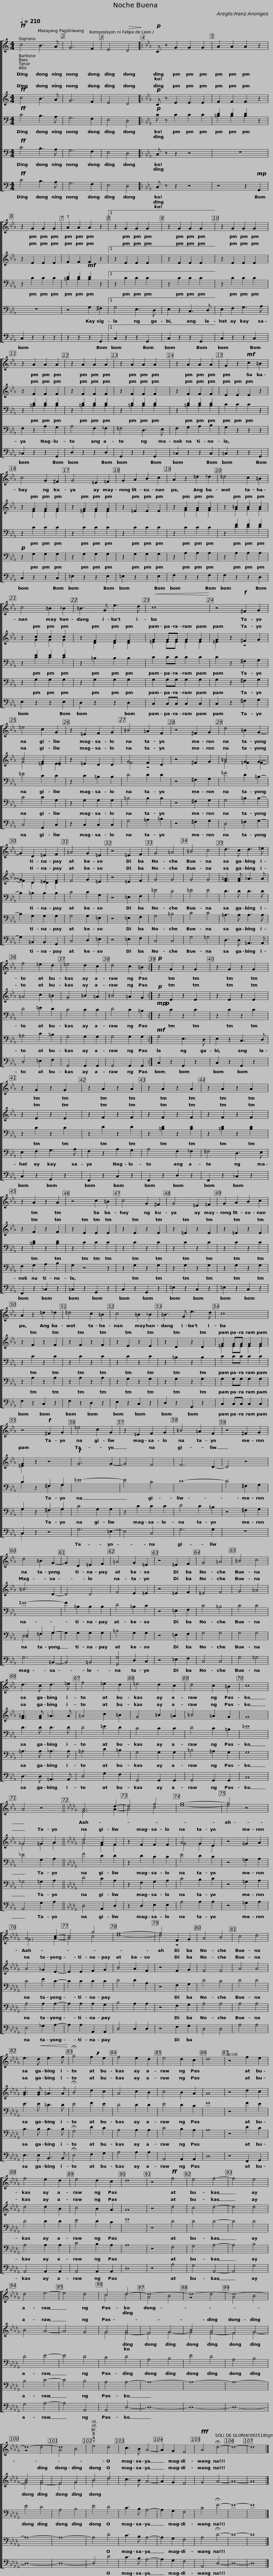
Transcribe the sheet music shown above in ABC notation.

X:1
%%score [ ( 1 2 ) ( 3 4 ) ( 5 6 ) ( 7 8 ) ( 9 10 ) ]
L:1/8
Q:1/4=210
M:4/4
I:linebreak $
K:C
V:1 treble
V:2 treble
V:3 treble
V:4 treble
V:5 bass
V:6 bass
V:7 bass
V:8 bass
V:9 bass
V:10 bass
V:1
!ff! c4 B3 A | G6 F2 | E4!>(! D4!>)! |:[K:Eb]!p! C z G2 G2 G2 | A2 A2 A2 z2 | %5
 z2 G2 G2 G2 |$ A2 A2 A2 z2 |1 z2 G2 G2 G2 | z2 G2 G2 G2 | z2 G2 G2 G2 | %10
 z2 A2 A2 A2 | z2 A2 A2 A2 |$ z2 A2 A2 A2 | z2 A2 A2 A2 | G2 z2!mf! c2 =B2 | %15
 c4 G2 ^F2 | G4 =E2 =F2 | G2 A2 B2 c2 | A2 z2 =d2 _d2 |$ =d4 c2 =B2 | %20
 c4 =B2 _B2 | =B3 G e3 d |!<(! c8!<)! | z4!f! ^F2 G2 | =e4 c2 G2 | %25
 z2 =E2 F2 G2 |$ =B4 =A2 F2 | z4 ^F2 G2 | d4 =B2 G2- | G2 D2 =E2 F2 | %30
 =A4 G2 =E2 | z4 =E2 F2 | G4 =A4 | =B4 c4 |$ d3 c d3 =e | %35
 f4 =e2 d2 | =e4 d2 c2 | d4 c2 =B2 :|!p! z2 G2 z2 G2 | z2 G2 z2 G2 | %40
 z2 G2 z2 G2 |$ z2 A2 z2 A2 | z2 A2 z2 A2 | z2 A2 z2 A2 | z2 A2 z2 A2 | %45
 z4 c2 =B2 | c4 G2 ^F2 | G4 =E2 =F2 |$ G2 A2 B2 c2 | A2 z2 =d2 _d2 | %50
 =d4 c2 =B2 | c4 =B2 _B2 | =B3 G e3 d | c8 | z4!f! ^F2 G2 |$ %55
 =e4 c2 G2 | z2 =E2 F2 G2 | =B4 =A2 F2 | z4 ^F2 G2 | d4 =B2 G2- | %60
 G2 D2 =E2 F2 | =A4 G2 =E2 |$ z4 =E2 F2 | G4 =A4 | =B4 c4 | %65
 d3 c d3 =e | f4 =e2 d2 | =e4 d2 c2 | d4 c2 =B2 | c8 |$ %70
 A4 z4 ||[K:Db] A6 d2- | d4 f4 | g8- | g4 z4 | %75
 A6 c2- | c4 g4 |$ f8- | f4 F2 G2 | A4 B4 | %80
 c4 d4 | e3!<(! d e3 f!<)! | !fermata!g4 !breath!f2 e2 | f4 e2 d2 | e4 d2 c2 |$ %85
 d8 | z4 f2 e2 | f4 e2 d2 | e4 d2 c2 | d8 | %90
 z4!ff! f4 | e4 f4- | f4 e4 | d4 e4- |$ e4 d4 | %95
 c4 d4- | d8- | d8- | d8- | d8- | %100
 d8 |$ e4 d4 | c3 B A4- | A2 G2 F4 |!fff! A4 !fermata!d4- | %105
 d8- | d8 |] %107
V:2
 x8 | x8 | x8 |:[K:Eb] x8 | x8 | %5
 x8 |$ x8 |1 x8 | x8 | x8 | %10
 x8 | x8 |$ x8 | x8 | x8 | %15
 x8 | x8 | x8 | x8 |$ x8 | %20
 x8 | x8 | x8 | x8 | x8 | %25
 x8 |$ x8 | x8 | x8 | x8 | %30
 x8 | x8 | x8 | x8 |$ x8 | %35
 x8 | x8 | x8 :| x8 | x8 | %40
 x8 |$ x8 | x8 | x8 | x8 | %45
 x8 | x8 | x8 |$ x8 | x8 | %50
 x8 | x8 | x8 | x8 | x8 |$ %55
 x8 | x8 | x8 | x8 | x8 | %60
 x8 | x8 |$ x8 | x8 | x8 | %65
 x8 | x8 | x8 | x8 | x8 |$ %70
 x8 ||[K:Db] F6 A2- | A4 c4 | e8- | e4 z4 | %75
 G6 A2- | A4 c4 |$ d8- | d4 z4 | x8 | %80
 x8 | x8 | x8 | x8 | x8 |$ %85
 x8 | x8 | x8 | x8 | x8 | %90
 x8 | x8 | x8 | x8 |$ x8 | %95
 c4 d4 | A4 B4 | z4 d4 | A4 B4 | z4 d4 | %100
 A4 B4 |$ x8 | x8 | x8 | x8 | %105
 x8 | x8 |] %107
V:3
!ff! c4 B3 A | G6 F2 | E4 D4 |:[K:Eb]!p! C z E2 E2 E2 | F2 F2 F2 z2 | %5
 z2 E2 E2 E2 |$ F2 F2 F2 z2 |1 z2 E2 E2 E2 | z2 E2 E2 E2 | z2 E2 E2 E2 | %10
 z2 F2 F2 F2 | z2 F2 F2 F2 |$ z2 F2 F2 F2 | z2 F2 F2 F2 | E2 E2 E2 z2 | %15
 z2 G2 G2 G2 | z2 G2 G2 G2 | z2 =E2 E2 E2 | z2 A2 A2 A2 |$ z2 =B2 B2 B2 | %20
 z2 c2 c2 c2 | z2 F2 F2 F2 | G2 GG G2 G2 | G2 z2 ^F2 G2 | c4 G2 =E2 | %25
 z2 =E2 D2 D2 |$ G4 F2 D2 | z4 ^F2 G2 | =B4 G2 G2- | G2 D2 =E2 F2 | %30
 F4 G2 =E2 | z4 =E2 F2 | G4 G4 | G4 G4 |$ [F=A]3 [FA] _A3 A | %35
 =A4 c2 =B2 | G4 =B2 =A2 | =B4 =A2 G2 :|!p! z2 E2 z2 E2 | z2 E2 z2 E2 | %40
 z2 E2 z2 E2 |$ z2 F2 z2 F2 | z2 F2 z2 F2 | z2 F2 z2 F2 | z2 F2 z2 F2 | %45
 z2 E2 E2 E2 | z2 E2 z2 E2 | z2 =E2 z2 E2 |$ z2 =E2 z2 E2 | z2 F2 z2 F2 | %50
 z2 F2 z2 F2 | z2 E2 z2 E2 | z2 D2 z2 D2 | G2 GG G2 G2 | G2 z2 z4 |$ %55
!f! G6 G2- | G4 F4 | F6 D2- | D4 z4 | =B6 D2- | %60
 D4 D4 | F4 E2 =E2 |$ z4 =E2 F2 | =E4 F4 | G4 =A4 | %65
 [F=A]3 [FA] _A3 A | =A4 c2 =B2 | G4 =B2 =A2 | =B4 =A2 G2 | G8 |$ %70
 _G4 =G2 A2 ||[K:Db] d4 A2 F2 | z2 F2 F2 F2 | A4 G2 E2 | z4 =G2 A2 | %75
 A4 _G2 E2- | E2 E2 F2 G2 |$ B4 A2 F2 | z4 F2 G2 | F4 F4 | %80
 A4 A4 | [GB]3 [GB] =A3 A | !fermata!B4 d2 c2 | A4 c2 B2 | c4 B2 A2 |$ %85
 A8 | z4 d2 c2 | d4 d2 B2 | c4 B2 A2 | A8 | %90
 z4 d4 | c4 d4- | d4 d4 | B4 A4- |$ A4 G4 | %95
 G4 A4 | F4 G4 | B4 A4 | F4 G4 | B4 A4 | %100
 F4 G4 |$ B4 d4 | c3 B A4- | A2 G2 F4 | G4 A4- | %105
 A8- | A8 |] %107
V:4
 x8 | x8 | x8 |:[K:Eb] x8 | x8 | %5
 x8 |$ x8 |1 x8 | x8 | x8 | %10
 x8 | x8 |$ x8 | x8 | x8 | %15
 z2 E2 E2 E2 | z2 =E2 E2 E2 | x8 | z2 F2 F2 F2 |$ z2 G2 G2 G2 | %20
 z2 G2 G2 G2 | z2 D2 D2 D2 | =E2 EE E2 E2 | =E2 z2 z4 | G4 =E2 E2 | %25
 x8 |$ F4 z4 | x8 | G4 =F2 F2- | F2 D2 D2 D2 | %30
 x8 | x8 | x8 | x8 |$ x8 | %35
 x8 | x8 | x8 :| x8 | x8 | %40
 x8 |$ x8 | x8 | x8 | x8 | %45
 x8 | x8 | x8 |$ x8 | x8 | %50
 x8 | x8 | x8 | =E2 EE E2 E2 | =E2 z2 z4 |$ %55
 x8 | x8 | x8 | x8 | x8 | %60
 x8 | x8 |$ x8 | x8 | x8 | %65
 x8 | x8 | x8 | x8 | x8 |$ %70
 _G4 =G2 A2 ||[K:Db] A4 F2 F2 | x8 | G4 G2 E2 | x8 | %75
 x8 | x8 |$ x8 | x8 | x8 | %80
 x8 | x8 | x8 | x8 | x8 |$ %85
 x8 | x8 | x8 | x8 | x8 | %90
 x8 | x8 | x8 | x8 |$ x8 | %95
 G4 F4- | F4 G4- | G4 F4- | F4 G4- | G4 F4- | %100
 F4 G4 |$ B4 d4 | x8 | x8 | x8 | %105
 x8 | x8 |] %107
V:5
!ff! C4 B,3 A, | G,6 F,2 | E,4 D,4 |:[K:Eb]!p! C z C2 C2 C2 | D2 D2 D2 z2 | %5
 z2 C2 C2 C2 |$ D2 D2!mf! D2 z2 |1 z2 C2 C2 C2 | z2 C2 C2 C2 | z2 C2 C2 C2 | %10
 z2 D2 D2 D2 | z2 D2 D2 D2 |$ z2 D2 D2 D2 | z2 D2 D2 D2 | C2 C2 C2 z2 | %15
 z2 C2 C2 C2 | z2 C2 C2 C2 | z2 C2 C2 C2 | z2 C2 C2 C2 |$ z2 F2 F2 F2 | %20
 z2 E2 E2 E2 | z2 =B,2 B,2 B,2 | C2 CC C2 C2 | C2 z2 ^F,2 G,2 | =E4 C2 C2 | %25
 z2 C2 =B,2 B,2 |$ D4 D2 D2 | z4 ^F,2 G,2 | =F4 D2 =B,2- | B,2 =B,2 B,2 B,2 | %30
 C4 C2 G,2 | z4 =E,2 F,2 | =E4 D4 | =E4 E4 |$ D3 D D3 D | %35
 D4 =E2 D2 | C4 C2 C2 | D4 C2 =B,2 :|!mp!!p! z2 C2 z2 C2 | z2 C2 z2 C2 | %40
 z2 C2 z2 C2 |$ z2 D2 z2 D2 | z2 [=B,D]2 z2 [B,D]2 | z2 [=B,D]2 z2 [B,D]2 | z2 [=B,D]2 z2 [B,D]2 | %45
 z2 C2 C2 C2 | z2 C2 z2 C2 | z2 C2 z2 C2 |$ z2 C2 z2 C2 | z2 C2 z2 C2 | %50
 z2 C2 z2 C2 | z2 C2 z2 C2 | z2 =B,2 z2 B,2 | C2 CC C2 C2 | C2 z2 ^F,2 G,2 |$ %55
 =E8- | E4 C4 | D8- | D4 ^F,2 G,2 | =F8- | %60
 F2 =B,2 B,2 B,2 | D4 =B,2 C2 |$ z4 =E,2 F,2 | C4 =B,4 | C4 C4 | %65
 D3 D D3 D | D4 =E2 D2 | C4 C2 C2 | D4 C2 =B,2 | =E8 |$ %70
 _E4 G,2 A,2 ||[K:Db] F4 D2 D2 | z2 D2 C2 C2 | E4 D2 C2 | z4 =G,2 A,2 | %75
 C4 E2 C2- | C2 C2 C2 C2 |$ D4 D2 A,2 | z4 F,2 G,2 | D4 C4 | %80
 D4 D4 | E3 E =D3 D | E4 F2 E2 | D4 D2 D2 | E4 D2 C2 |$ %85
 F8 | z4 F2 E2 | D4 D2 D2 | E4 D2 C2 | F8 | %90
 z4 D4 | D4 D4- | D4 D4 | D4 E4- |$ E4 D4 | %95
 C4 D4 | A,4 B,4 | E4 D4 | A,4 B,4 | E4 D4 | %100
 A,4 B,4 |$ E4 D4 | C3 B, A,4- | A,2 G,2 F,4 | C4 !fermata!F4- | %105
 F8- | F8 |] %107
V:6
 x8 | x8 | x8 |:[K:Eb] x8 | =B,2 B,2 B,2 z2 | %5
 x8 |$ =B,2 B,2 B,2 z2 |1 x8 | x8 | x8 | %10
 z2 =B,2 B,2 B,2 | z2 =B,2 B,2 B,2 |$ z2 =B,2 B,2 B,2 | z2 =B,2 B,2 B,2 | x8 | %15
 x8 | x8 | x8 | x8 |$ z2 D2 D2 D2 | %20
 z2 C2 C2 C2 | x8 | x8 | x8 | x8 | %25
 x8 |$ x8 | x8 | x8 | x8 | %30
 x8 | x8 | x8 | x8 |$ x8 | %35
 x8 | x8 | x8 :| x8 | x8 | %40
 x8 |$ x8 | x8 | x8 | x8 | %45
 x8 | x8 | x8 |$ x8 | x8 | %50
 x8 | x8 | x8 | x8 | C2 z2 ^F,2 G,2 |$ %55
 x8 | x8 | x8 | x8 | x8 | %60
 x8 | x8 |$ x8 | x8 | x8 | %65
 x8 | x8 | x8 | x8 | x8 |$ %70
 x8 ||[K:Db] x8 | x8 | x8 | x8 | %75
 x8 | x8 |$ x8 | x8 | x8 | %80
 x8 | x8 | x8 | x8 | x8 |$ %85
 x8 | x8 | x8 | x8 | x8 | %90
 x8 | x8 | x8 | x8 |$ x8 | %95
 x8 | x8 | x8 | x8 | x8 | %100
 x8 |$ x8 | x8 | x8 | x8 | %105
 x8 | x8 |] %107
V:7
!ff! C4 B,3 A, | G,6 F,2 | E,4 D,4 |:[K:Eb] C, z z2 z4 | z8 | %5
 z8 |$ z4 G,2 ^F,2 |1 G,4 E,3 D, | E,2 z2 C,3 D, | E,2 F,2 G,3 A, | %10
 F,2 z2 A,2 G,2 | A,4 F,2 _F,2 |$ =F,4 D,3 E, | F,2 G,2 A,2 B,2 | G,2 z2 z2 z2 | %15
!p! z2 G,2 G,2 G,2 | z2 G,2 G,2 G,2 | z2 G,2 G,2 G,2 | z2 A,2 A,2 A,2 |$ z2 A,2 A,2 A,2 | %20
 z2 G,2 G,2 G,2 | z2 G,2 G,2 G,2 | G,2 G,G, G,2 G,2 | G,2 z2 ^F,2 G,2 | C4 C2 G,2 | %25
 z2 G,2 G,2 G,2 |$ =B,4 B,2 B,2 | z4 ^F,2 G,2 | G,4 =B,2 B,2- | B,2 G,2 G,2 G,2 | %30
 G,4 G,2 =E,2 | z4 =E,2 F,2 | G,4 =B,4 | C4 C4 |$ =A,3 A, A,3 A, | %35
 =A,4 C2 =B,2 | G,4 G,2 G,2 | G,4 G,2 G,2 :|!mf! G,4 E,3 D, | E,2 z2 C,3 D, | %40
 E,2 F,2 G,3 A, |$ F,2 z2 A,2 G,2 | A,4 F,2 _F,2 | =F,4 D,3 E, | F,2 G,2 A,2 B,2 | %45
 G,2 z4 z2 | z2 G,2 z2 G,2 | z2 G,2 z2 G,2 |$ z2 G,2 z2 G,2 | z2 A,2 z2 A,2 | %50
 z2 A,2 z2 A,2 | z2 G,2 z2 G,2 | z2 G,2 z2 G,2 | G,2 G,G, G,2 G,2 | G,2 z2 ^F,2 G,2 |$ %55
 C4 G,2 G,2 | z2 C2 C2 C2 | D4 C2 =B,2 | z4 ^F,2 G,2 | =D,4 =F,2 G,2- | %60
 G,2 G,2 G,2 G,2 | =B,4 G,2 G,2 |$ z4 =E,2 F,2 | G,4 G,4 | G,4 G,4 | %65
 =A,3 A, _A,3 A, | =A,4 C2 =B,2 | G,4 G,2 G,2 | =B,4 =A,2 G,2 | G,8 |$ %70
 _G,4 =G,2 A,2 ||[K:Db] D4 C2 A,2 | z2 F,2 G,2 A,2 | C4 B,2 C2 | z4 =G,2 A,2 | %75
 A,4 A,2 A,2- | A,2 A,2 A,2 G,2 |$ B,4 A,2 A,2 | z4 F,2 G,2 | A,4 A,4 | %80
 A,4 A,4 | B,3 B, B,3 B, | !fermata!G,4 D2 C2 | A,4 A,2 A,2 | C4 B,2 A,2 |$ %85
 A,8 | z4 D2 C2 | A,4 A,2 A,2 | C4 B,2 A,2 | A,8 | %90
 z4 F,4 | G,4 A,4- | A,4 B,4 | B,4 C4- |$ C4 B,4 | %95
 A,4 A,4- | A,8- | A,8- | A,8- | A,8- | %100
 A,8- |$ A,4 D4 | C3 B, A,4- | A,2 G,2 F,4 | A,4 !fermata!D4- | %105
 D8- | D8 |] %107
V:8
 x8 | x8 | x8 |:[K:Eb] x8 | x8 | %5
 x8 |$ x8 |1 x8 | x8 | x8 | %10
 x8 | x8 |$ x8 | x8 | x8 | %15
 x8 | x8 | x8 | x8 |$ x8 | %20
 x8 | x8 | x8 | x8 | x8 | %25
 x8 |$ x8 | x8 | x8 | x8 | %30
 x8 | x8 | x8 | x8 |$ x8 | %35
 x8 | x8 | x8 :| x8 | x8 | %40
 x8 |$ x8 | x8 | x8 | x8 | %45
 x8 | x8 | x8 |$ x8 | x8 | %50
 x8 | x8 | x8 | x8 | G,2 z2 ^F,2 G,2 |$ %55
 x8 | x8 | x8 | x8 | D,4 =F,2 G,2 | %60
 x8 | x8 |$ x8 | x8 | x8 | %65
 x8 | x8 | x8 | x8 | x8 |$ %70
 x8 ||[K:Db] x8 | x8 | x8 | x8 | %75
 x8 | x8 |$ x8 | x8 | x8 | %80
 x8 | x8 | x8 | x8 | x8 |$ %85
 x8 | x8 | x8 | x8 | x8 | %90
 x8 | x8 | x8 | x8 |$ x8 | %95
 x8 | x8 | x8 | x8 | x8 | %100
 x8 |$ x8 | x8 | x8 | x8 | %105
 x8 | x8 |] %107
V:9
!ff! C4 B,3 A, | G,6 F,2 | E,4 D,4 |:[K:Eb] C, z z2 z4 | z4 z2!mp! G,,2 | %5
 C,2 z2 z2 z2 |$ z2 z2 z2 G,,2 |1 C,2 z2 z2 G,,2 | C,2 z2 z2 G,,2 | C,2 z2 z2 C,2 | %10
 _C,2 z2 z2 G,,2 | D,2 z2 z2 D,2 |$ G,,2 z2 z2 G,,2 | _C,2 z2 z2 C,2 | =C,2 z2 z2 G,,2 | %15
 C,2 z2 z2 C,2 | =E,2 z2 z2 E,2 | =E,2 z2 z2 E,2 | F,2 z2 z2 F,2 |$ F,2 z2 z2 D,2 | %20
 E,2 z2 z2 E,2 | D,2 z2 z2 D,2 | C,2 C,C, C,2 C,2 | C,2 z2 ^F,2 G,2 | C,4 G,,2 C,2 | %25
 z2 C,2 C,2 C,2 |$ G,4 =A,2 =B,2 | z4 ^F,2 G,2 | D,4 =F,2 G,2- | G,2 =B,,2 B,,2 G,,2 | %30
 C,4 D,2 =E,2 | z4 =E,2 F,2 | C,4 C,4 | G,4 =G,4 |$ D,3 D, =A,,3 A,, | %35
 D,4 =E,2 F,2 | G,,4 G,,2 G,,2 | G,,4 G,,2 G,,2 :| C,2 z2 G,,2 z2 | C,2 z2 G,,2 z2 | %40
 C,2 z2 G,,2 z2 |$ F,,2 z2 C,2 z2 | F,,2 z2 D,2 z2 | F,,2 z2 _C,2 z2 | F,,2 z2 _C,2 z2 | %45
 =C,2 z2 G,,2 z2 | C,2 z2 G,,2 z2 | =E,2 z2 C,2 z2 |$ =E,2 z2 C,2 z2 | F,2 z2 C,2 z2 | %50
 F,2 z2 D,2 z2 | E,2 z2 C,2 z2 | D,2 z2 G,,2 z2 | C,2 C,C, C,2 C,2 | C,2 z2 z4 |$ %55
 G,6 =E,2- | E,4 C,4 | G,6 G,2 | z8 | G,6 =B,,2- | %60
 B,,4 =B,,4 | [G,,G,]4 D,2 C,2 |$ z4 =E,2 F,2 | C,4 C,4 | G,4 =G,4 | %65
 D,3 D, =A,,3 A,, | D,4 G,2 F,2 | G,,4 G,,2 G,,2 | G,,4 G,,2 G,,2 | C,8 |$ %70
 A,,4 G,2 A,2 ||[K:Db] D,4 A,,2 D,2 | z2 D,2 E,2 E,2 | A,4 A,2 A,2 | z4 =G,2 A,2 | %75
 E,4 _G,2 A,2- | A,2 A,2 A,,2 A,,2 |$ D,4 D,2 D,2 | z4 F,2 G,2 | D,4 D,4 | %80
 A,4 A,4 | E,3 E, B,,3 B,, | !fermata!E,4 F,2 G,2 | A,4 A,2 A,2 | A,,4 A,,2 A,,2 |$ %85
 D,8 | z4 F,,2 G,,2 | A,,4 A,,2 A,,2 | A,,4 A,,2 A,,2 | D,8 | %90
 z4 A,4 | G,4 A,,4- | A,,4 G,4 | G,4 A,4- |$ A,4 A,,4 | %95
 A,,4 D,4- | D,8- | D,8- | D,8- | D,8- | %100
 D,8- |$ D,4 D4 | C3 B, A,4- | A,2 G,2 F,4 | A,,4 D,4- | %105
 D,8- | D,8 |] %107
V:10
 x8 | x8 | x8 |:[K:Eb] x8 | x8 | %5
 x8 |$ x8 |1 x8 | x8 | x8 | %10
 x8 | x8 |$ x8 | x8 | x8 | %15
 x8 | x8 | x8 | x8 |$ x8 | %20
 x8 | x8 | x8 | x8 | x8 | %25
 x8 |$ x8 | x8 | x8 | x8 | %30
 x8 | x8 | x8 | x8 |$ x8 | %35
 x8 | x8 | x8 :| x8 | x8 | %40
 x8 |$ x8 | x8 | x8 | x8 | %45
 x8 | x8 | x8 |$ x8 | x8 | %50
 x8 | x8 | x8 | x8 | C,2 z2 z4 |$ %55
 x8 | x8 | x8 | x8 | x8 | %60
 x8 | x8 |$ x8 | x8 | x8 | %65
 x8 | x8 | x8 | x8 | x8 |$ %70
 x8 ||[K:Db] x8 | x8 | x8 | x8 | %75
 x8 | x8 |$ x8 | x8 | x8 | %80
 x8 | x8 | x8 | x8 | x8 |$ %85
 x8 | x8 | x8 | x8 | x8 | %90
 x8 | x8 | x8 | x8 |$ x8 | %95
 x8 | x8 | x8 | x8 | x8 | %100
 x8 |$ x8 | x8 | x8 | x8 | %105
 x8 | x8 |] %107
